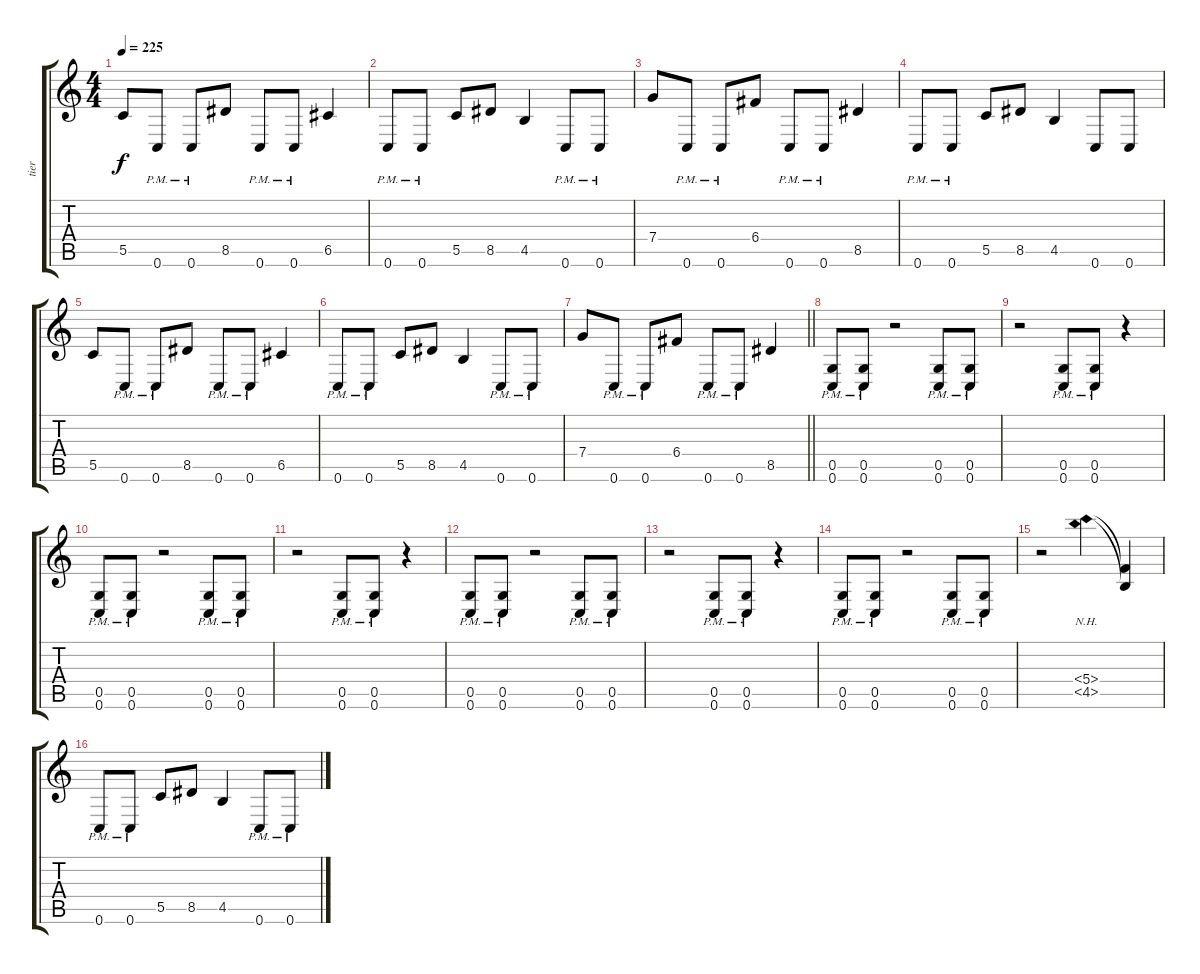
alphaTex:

\track ("tier" "tier") {instrument distortionguitar}
\staff {score tabs}
\tuning (D4 A3 F3 C3 G2 C2) {hide}
\ts (4 4)
\tempo 225
\clef g2
\ks c
5.5.8{dy f} 0.6{pm}.8 0.6{pm}.8 8.5.8 0.6{pm}.8 0.6{pm}.8 6.5.4 |
0.6{pm}.8 0.6{pm}.8 5.5.8 8.5.8 4.5.4 0.6{pm}.8 0.6{pm}.8 |
7.4.8 0.6{pm}.8 0.6{pm}.8 6.4.8 0.6{pm}.8 0.6{pm}.8 8.5.4 |
0.6{pm}.8 0.6{pm}.8 5.5.8 8.5.8 4.5.4 0.6.8 0.6.8 |
5.5.8 0.6{pm}.8 0.6{pm}.8 8.5.8 0.6{pm}.8 0.6{pm}.8 6.5.4 |
0.6{pm}.8 0.6{pm}.8 5.5.8 8.5.8 4.5.4 0.6{pm}.8 0.6{pm}.8 |
\barLineRight lightlight
7.4.8 0.6{pm}.8 0.6{pm}.8 6.4.8 0.6{pm}.8 0.6{pm}.8 8.5.4 |
(0.5{pm} 0.6{pm}).8 (0.5{pm} 0.6{pm}).8 r.2 (0.5{pm} 0.6{pm}).8 (0.5{pm} 0.6{pm}).8 |
r.2 (0.5{pm} 0.6{pm}).8 (0.5{pm} 0.6{pm}).8 r.4 |
(0.5{pm} 0.6{pm}).8 (0.5{pm} 0.6{pm}).8 r.2 (0.5{pm} 0.6{pm}).8 (0.5{pm} 0.6{pm}).8 |
r.2 (0.5{pm} 0.6{pm}).8 (0.5{pm} 0.6{pm}).8 r.4 |
(0.5{pm} 0.6{pm}).8 (0.5{pm} 0.6{pm}).8 r.2 (0.5{pm} 0.6{pm}).8 (0.5{pm} 0.6{pm}).8 |
r.2 (0.5{pm} 0.6{pm}).8 (0.5{pm} 0.6{pm}).8 r.4 |
(0.5{pm} 0.6{pm}).8 (0.5{pm} 0.6{pm}).8 r.2 (0.5{pm} 0.6{pm}).8 (0.5{pm} 0.6{pm}).8 |
r.2 (5.4{nh} 4.5{nh}).4 (5.4{t} 4.5{t}).4 |
0.6{pm}.8 0.6{pm}.8 5.5.8 8.5.8 4.5.4 0.6{pm}.8 0.6{pm}.8
